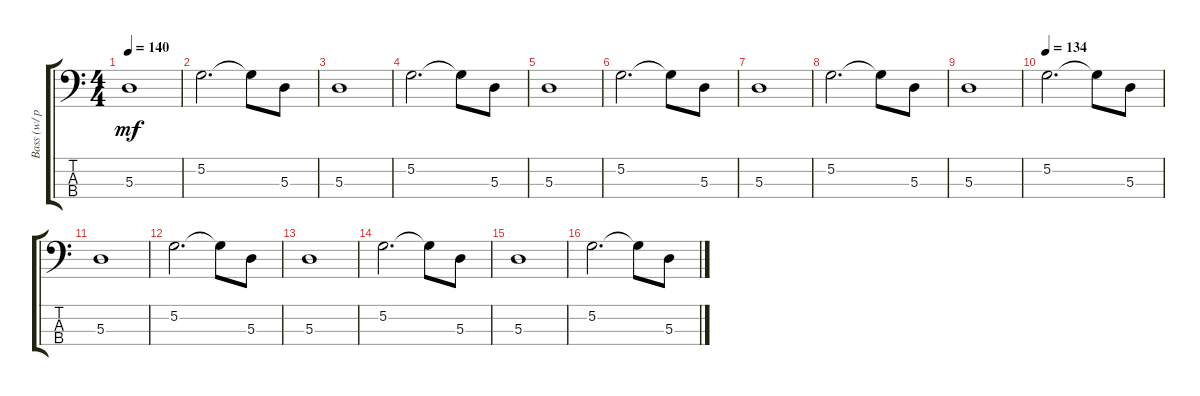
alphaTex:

\track ("Bass (w/ pick)" "Bass (w/ p") {instrument electricbassfinger}
\staff {score tabs}
\tuning (G2 D2 A1 E1) {hide}
\ts (4 4)
\tempo 140
\clef f4
\ks c
5.3.1{dy mf} |
5.2.2{d} 5.2{t}.8 5.3.8 |
5.3.1 |
5.2.2{d} 5.2{t}.8 5.3.8 |
5.3.1 |
5.2.2{d} 5.2{t}.8 5.3.8 |
5.3.1 |
5.2.2{d} 5.2{t}.8 5.3.8 |
5.3.1 |
\tempo 134
5.2.2{d} 5.2{t}.8 5.3.8 |
5.3.1 |
5.2.2{d} 5.2{t}.8 5.3.8 |
5.3.1 |
5.2.2{d} 5.2{t}.8 5.3.8 |
5.3.1 |
5.2.2{d} 5.2{t}.8 5.3.8
